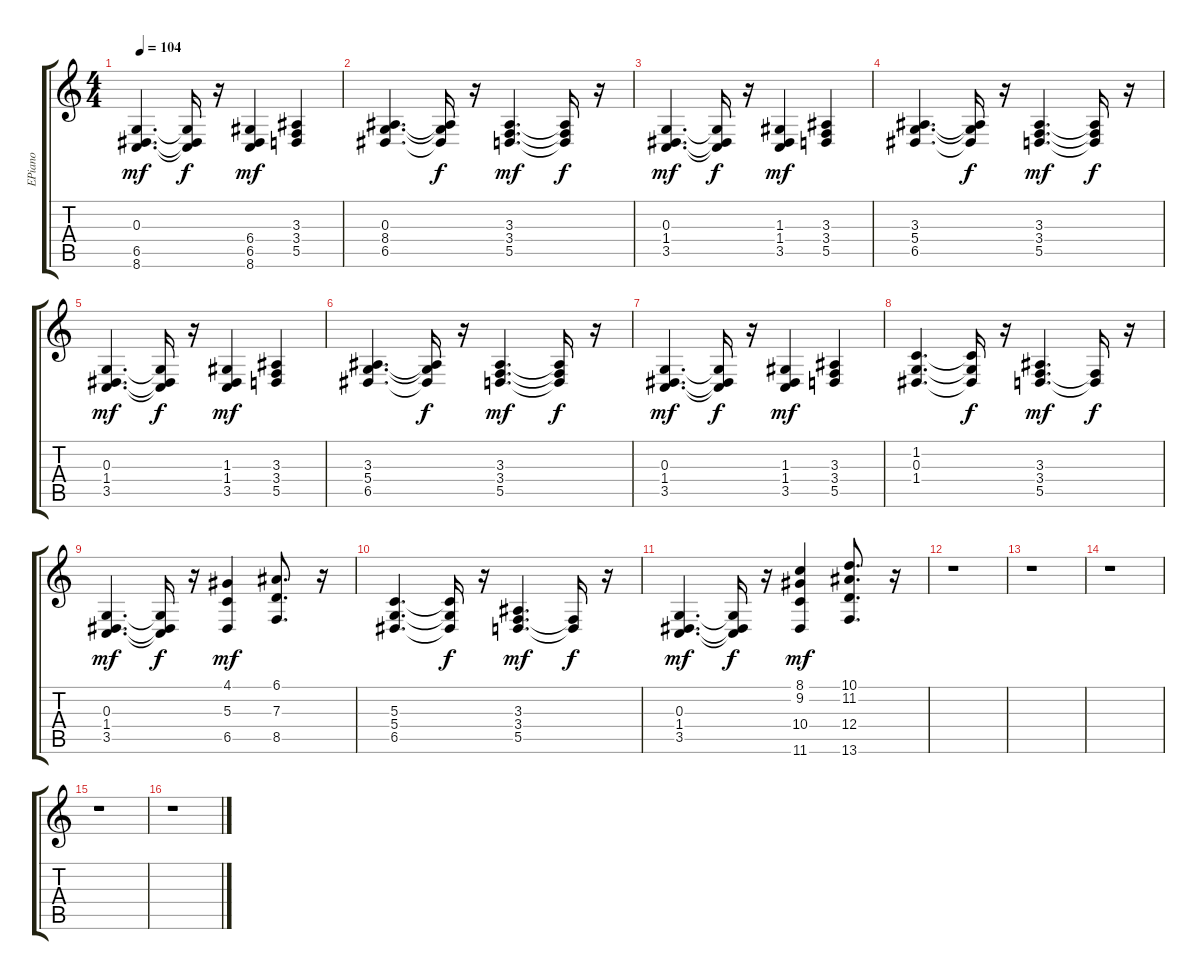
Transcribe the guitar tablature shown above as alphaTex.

\track ("EPiano       " "EPiano    ") {instrument electricpiano2}
\staff {score tabs}
\tuning (E4 B3 G3 D3 A2 E2) {hide}
\ts (4 4)
\tempo 104
\clef g2
\ks c
(0.3 6.5 8.6).4{d dy mf} (0.3{t} 6.5{t} 8.6{t}).16{dy f} r.16 (6.4 6.5 8.6).4{dy mf} (3.3 3.4 5.5).4 |
(0.3 8.4 6.5).4{d} (0.3{t} 8.4{t} 6.5{t}).16{dy f} r.16 (3.3 3.4 5.5).4{d dy mf} (3.3{t} 3.4{t} 5.5{t}).16{dy f} r.16 |
(0.3 1.4 3.5).4{d dy mf} (0.3{t} 1.4{t} 3.5{t}).16{dy f} r.16 (1.3 1.4 3.5).4{dy mf} (3.3 3.4 5.5).4 |
(3.3 5.4 6.5).4{d} (3.3{t} 5.4{t} 6.5{t}).16{dy f} r.16 (3.3 3.4 5.5).4{d dy mf} (3.3{t} 3.4{t} 5.5{t}).16{dy f} r.16 |
(0.3 1.4 3.5).4{d dy mf} (0.3{t} 1.4{t} 3.5{t}).16{dy f} r.16 (1.3 1.4 3.5).4{dy mf} (3.3 3.4 5.5).4 |
(3.3 5.4 6.5).4{d} (3.3{t} 5.4{t} 6.5{t}).16{dy f} r.16 (3.3 3.4 5.5).4{d dy mf} (3.3{t} 3.4{t} 5.5{t}).16{dy f} r.16 |
(0.3 1.4 3.5).4{d dy mf} (0.3{t} 1.4{t} 3.5{t}).16{dy f} r.16 (1.3 1.4 3.5).4{dy mf} (3.3 3.4 5.5).4 |
(1.2 0.3 1.4).4{d} (1.2{t} 0.3{t} 1.4{t}).16{dy f} r.16 (3.3 3.4 5.5).4{d dy mf} (3.4{t} 5.5{t}).16{dy f} r.16 |
(0.3 1.4 3.5).4{d dy mf} (0.3{t} 1.4{t} 3.5{t}).16{dy f} r.16 (4.1 5.3 6.5).4{dy mf} (6.1 7.3 8.5).8{d} r.16 |
(5.3 5.4 6.5).4{d} (5.3{t} 5.4{t} 6.5{t}).16{dy f} r.16 (3.3 3.4 5.5).4{d dy mf} (3.4{t} 5.5{t}).16{dy f} r.16 |
(0.3 1.4 3.5).4{d dy mf} (0.3{t} 1.4{t} 3.5{t}).16{dy f} r.16 (8.1 9.2 10.4 11.6).4{dy mf} (10.1 11.2 12.4 13.6).8{d} r.16 |
r.1 |
r.1 |
r.1 |
r.1 |
r.1
